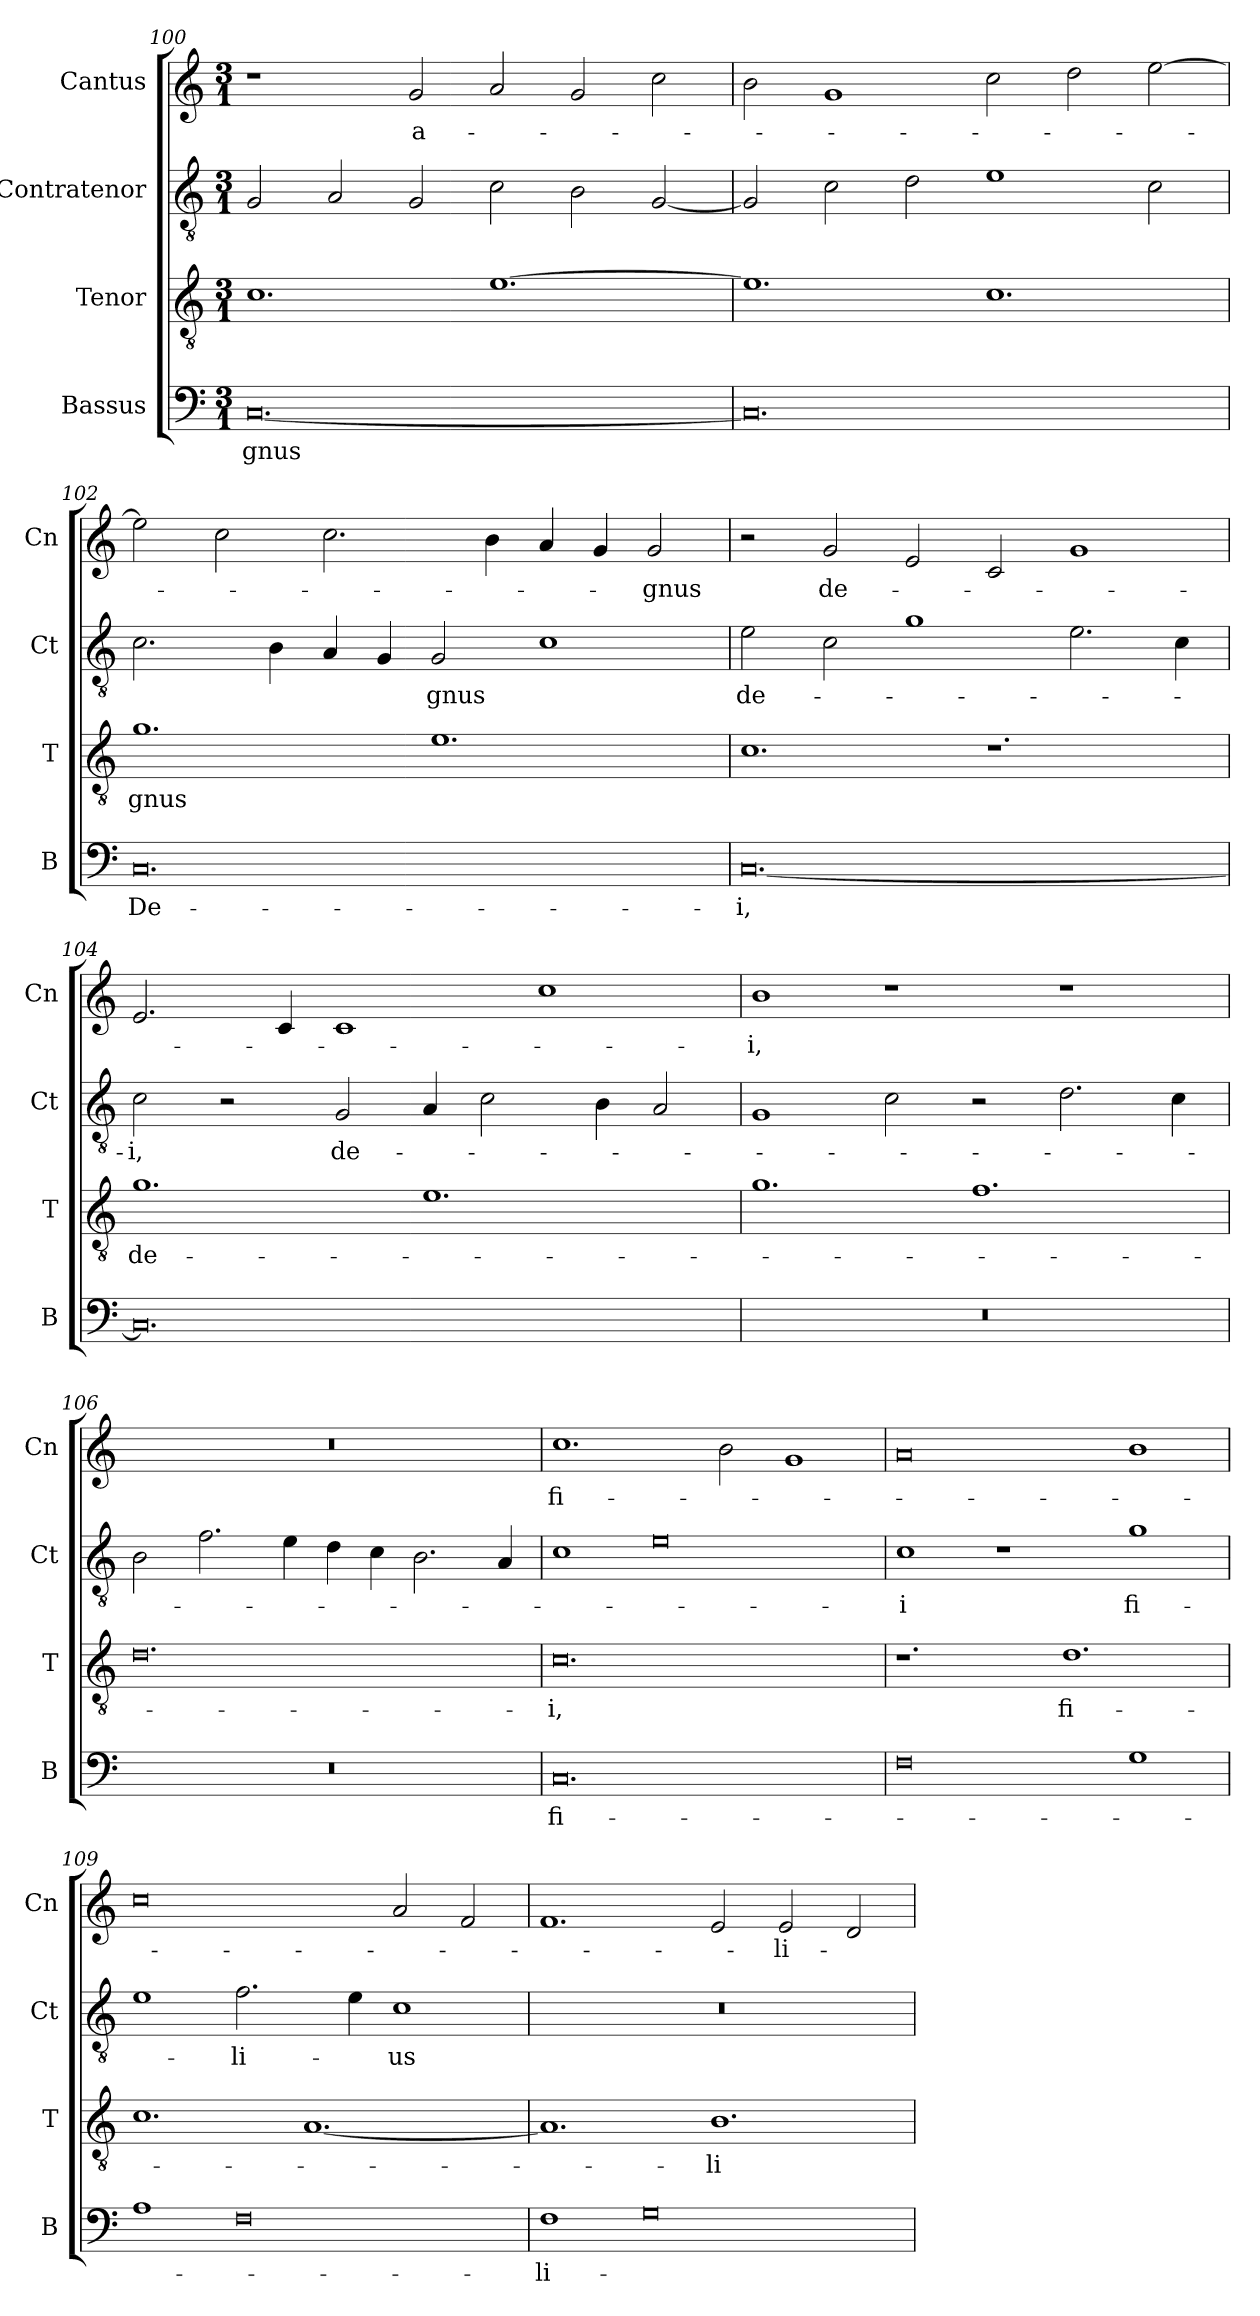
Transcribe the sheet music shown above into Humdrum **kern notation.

**kern	**text	**kern	**text	**kern	**text	**kern	**text
*part4	*part4	*part3	*part3	*part2	*part2	*part1	*part1
*staff4	*staff4	*staff3	*staff3	*staff2	*staff2	*staff1	*staff1
*I"Bassus	*	*I"Tenor	*	*I"Contratenor	*	*I"Cantus	*
*I'B	*	*I'T	*	*I'Ct	*	*I'Cn	*
*clefF4	*	*clefGv2	*	*clefGv2	*	*clefG2	*
*k[]	*	*k[]	*	*k[]	*	*k[]	*
*M3/1	*	*M3/1	*	*M3/1	*	*M3/1	*
=100	=100	=100	=100	=100	=100	=100	=100
[0.C	-gnus	1.c	.	2G/	.	1r	.
.	.	.	.	2A/	.	.	.
.	.	.	.	2G/	.	2g/	a-
.	.	[1.e	.	2c\	.	2a/	.
.	.	.	.	2B\	.	2g/	.
.	.	.	.	[2G/	.	2cc\	.
=101	=101	=101	=101	=101	=101	=101	=101
0.C]	.	1.e]	.	2G/]	.	2b\	.
.	.	.	.	2c\	.	1g	.
.	.	.	.	2d\	.	.	.
.	.	1.c	.	1e	.	2cc\	.
.	.	.	.	.	.	2dd\	.
.	.	.	.	2c\	.	[2ee\	.
=102	=102	=102	=102	=102	=102	=102	=102
0.C	De-	1.g	-gnus	2.c\	.	2ee\]	.
.	.	.	.	.	.	2cc\	.
.	.	.	.	4B\	.	.	.
.	.	.	.	4A/	.	2.cc\	.
.	.	.	.	4G/	.	.	.
.	.	1.e	.	2G/	-gnus	.	.
.	.	.	.	.	.	4b\	.
.	.	.	.	1c	.	4a/	.
.	.	.	.	.	.	4g/	.
.	.	.	.	.	.	2g/	-gnus
=103	=103	=103	=103	=103	=103	=103	=103
[0.C	-i,	1.c	.	2e\	de-	2r	.
.	.	.	.	2c\	.	2g/	de-
.	.	.	.	1g	.	2e/	.
.	.	1.r	.	.	.	2c/	.
.	.	.	.	2.e\	.	1g	.
.	.	.	.	4c\	.	.	.
=104	=104	=104	=104	=104	=104	=104	=104
0.C]	.	1.g	de-	2c\	-i,	2.e/	.
.	.	.	.	2r	.	.	.
.	.	.	.	.	.	4c/	.
.	.	.	.	2G/	de-	1c	.
.	.	1.e	.	4A/	.	.	.
.	.	.	.	2c\	.	.	.
.	.	.	.	.	.	1cc	.
.	.	.	.	4B\	.	.	.
.	.	.	.	2A/	.	.	.
=105	=105	=105	=105	=105	=105	=105	=105
0.r	.	1.g	.	1G	.	1b	-i,
.	.	.	.	2c\	.	1r	.
.	.	1.f	.	2r	.	.	.
.	.	.	.	2.d\	.	1r	.
.	.	.	.	4c\	.	.	.
=106	=106	=106	=106	=106	=106	=106	=106
0.r	.	0.d	.	2B\	.	0.r	.
.	.	.	.	2.f\	.	.	.
.	.	.	.	4e\	.	.	.
.	.	.	.	4d\	.	.	.
.	.	.	.	4c\	.	.	.
.	.	.	.	2.B\	.	.	.
.	.	.	.	4A/	.	.	.
=107	=107	=107	=107	=107	=107	=107	=107
0.C	fi-	0.c	-i,	1c	.	1.cc	fi-
.	.	.	.	0e	.	.	.
.	.	.	.	.	.	2b\	.
.	.	.	.	.	.	1g	.
=108	=108	=108	=108	=108	=108	=108	=108
0F	.	1.r	.	1c	-i	0a	.
.	.	.	.	1r	.	.	.
.	.	1.d	fi-	.	.	.	.
1G	.	.	.	1g	fi-	1b	.
=109	=109	=109	=109	=109	=109	=109	=109
1A	.	1.c	.	1e	.	0cc	.
0F	.	.	.	2.f\	-li-	.	.
.	.	[1.A	.	.	.	.	.
.	.	.	.	4e\	.	.	.
.	.	.	.	1c	-us	2a/	.
.	.	.	.	.	.	2f/	.
=110	=110	=110	=110	=110	=110	=110	=110
1F	-li-	1.A]	.	0.r	.	1.f	.
0G	.	.	.	.	.	.	.
.	.	1.B	-li-	.	.	2e/	.
.	.	.	.	.	.	2e/	-li-
.	.	.	.	.	.	2d/	.
=	=	=	=	=	=	=	=
*-	*-	*-	*-	*-	*-	*-	*-
